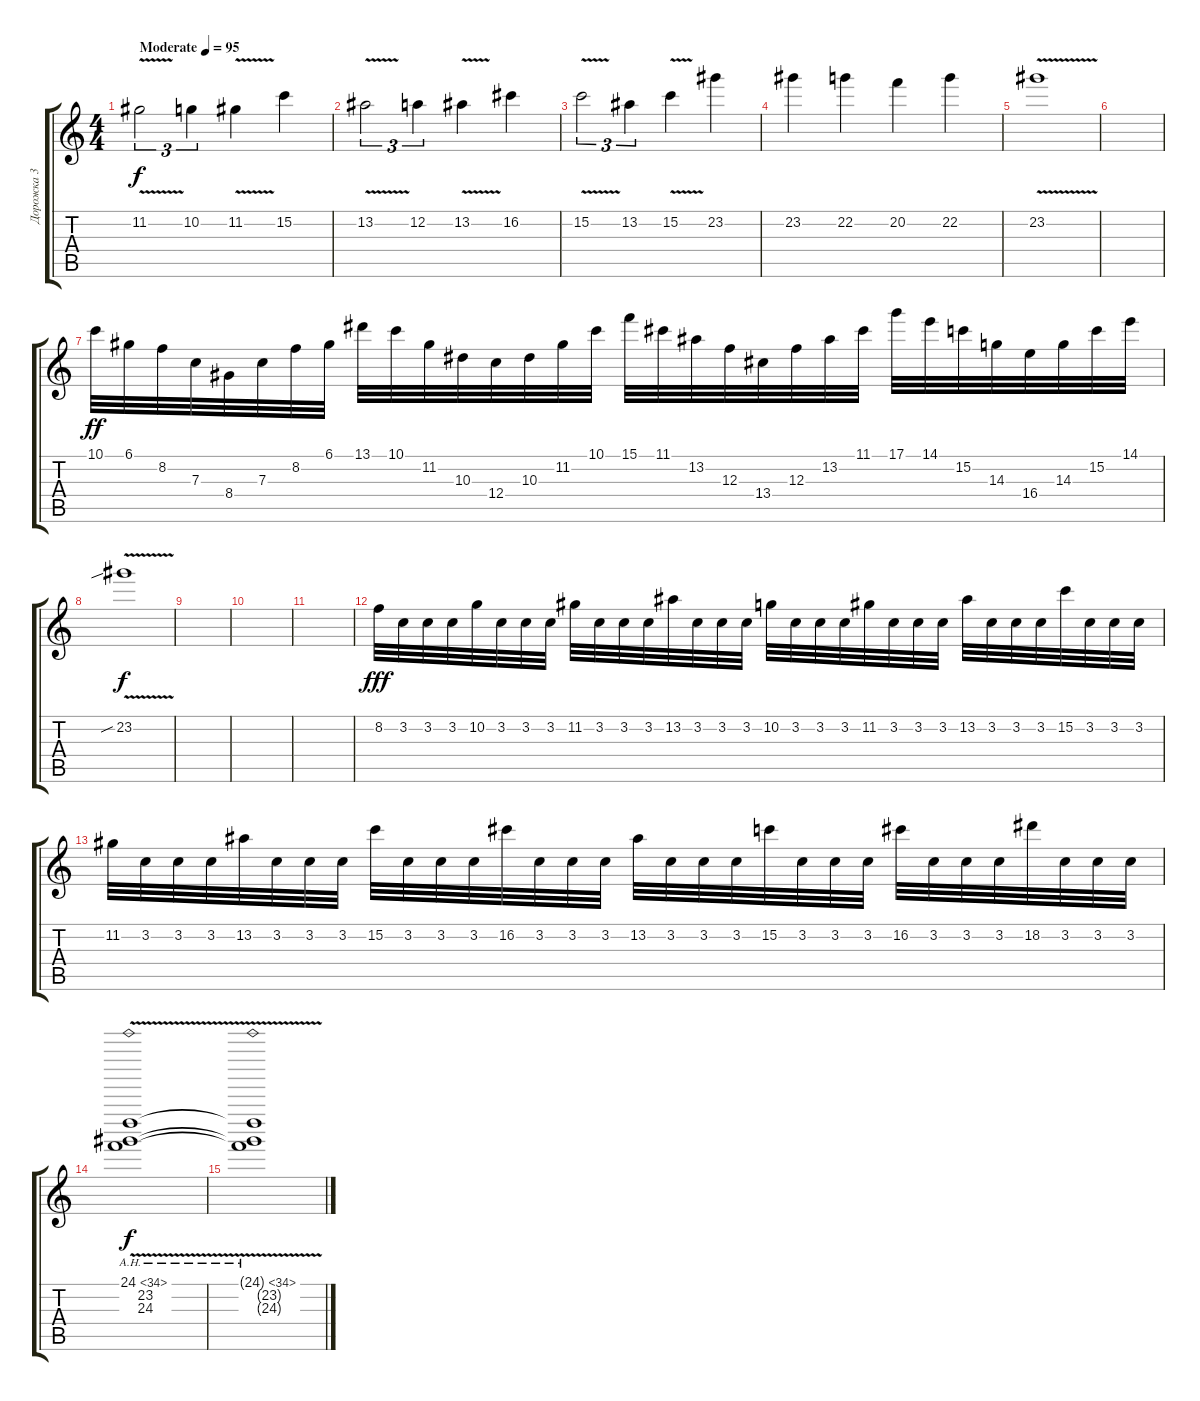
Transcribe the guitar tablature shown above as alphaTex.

\track ("Дорожка 3" "Дорожка 3") {instrument overdrivenguitar}
\staff {score tabs}
\tuning (D4 A3 F3 C3 G2 C2) {hide}
\ts (4 4)
\tempo (95 "Moderate")
\clef g2
\ks c
11.2{v}.2{tu (3 2) dy f instrument overdrivenguitar} 10.2.4{tu (3 2)} 11.2{v}.4 15.2.4 |
13.2{v}.2{tu (3 2)} 12.2.4{tu (3 2)} 13.2{v}.4 16.2.4 |
15.2{v}.2{tu (3 2)} 13.2.4{tu (3 2)} 15.2{v}.4 23.2.4 |
23.2.4 22.2.4 20.2.4 22.2.4 |
23.2{v}.1 |
|
10.1.32{dy ff instrument distortionguitar} 6.1.32 8.2.32 7.3.32 8.4.32 7.3.32 8.2.32 6.1.32 13.1.32 10.1.32 11.2.32 10.3.32 12.4.32 10.3.32 11.2.32 10.1.32 15.1.32 11.1.32 13.2.32 12.3.32 13.4.32 12.3.32 13.2.32 11.1.32 17.1.32 14.1.32 15.2.32 14.3.32 16.4.32 14.3.32 15.2.32 14.1.32 |
23.2{v sib}.1{dy f instrument overdrivenguitar} |
|
|
|
8.2.32{dy fff} 3.2.32 3.2.32 3.2.32 10.2.32 3.2.32 3.2.32 3.2.32 11.2.32 3.2.32 3.2.32 3.2.32 13.2.32 3.2.32 3.2.32 3.2.32 10.2.32 3.2.32 3.2.32 3.2.32 11.2.32 3.2.32 3.2.32 3.2.32 13.2.32 3.2.32 3.2.32 3.2.32 15.2.32 3.2.32 3.2.32 3.2.32 |
11.2.32 3.2.32 3.2.32 3.2.32 13.2.32 3.2.32 3.2.32 3.2.32 15.2.32 3.2.32 3.2.32 3.2.32 16.2.32 3.2.32 3.2.32 3.2.32 13.2.32 3.2.32 3.2.32 3.2.32 15.2.32 3.2.32 3.2.32 3.2.32 16.2.32 3.2.32 3.2.32 3.2.32 18.2.32 3.2.32 3.2.32 3.2.32 |
(24.1{ah 10} 23.2{v} 24.3{v}).1{dy f} |
(24.1{ah 10 t} 23.2{t} 24.3{t}).1
